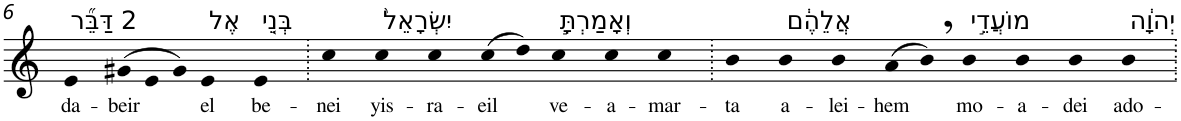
**kern	**text
*part1	*part1
*staff1	*staff1
*I"Piano	*
*I'Pno	*
!!LO:PB:g=z
*clefG2	*
*k[]	*
=6	=6
!LO:TX:a:t=2 דַּבֵּ֞ר	!
!	!LO:LY:b
4e	da-
*Xtuplet	*
!	!LO:LY:b
(>12g#X	-beir
12e	.
12g#)	.
!LO:TX:a:t=אֶל	!
!	!LO:LY:b
4e	el
!LO:TX:a:t=בְּנֵ֤י	!
!	!LO:LY:b
4e	be-
=7.	=7.
!	!LO:LY:b
4cc	-nei
!LO:TX:a:t=יִשְׂרָאֵל֙	!
!	!LO:LY:b
4cc	yis-
!	!LO:LY:b
4cc	-ra-
!	!LO:LY:b
(>8cc	-eil
8dd)	.
!LO:TX:a:t=וְאָמַרְתָּ֣	!
!	!LO:LY:b
4cc	ve-
!	!LO:LY:b
4cc	-a-
!	!LO:LY:b
4cc	-mar-
=8.	=8.
!	!LO:LY:b
4b	-ta
!LO:TX:a:t=אֲלֵהֶ֔ם	!
!	!LO:LY:b
4b	a-
!	!LO:LY:b
4b	-lei-
!	!LO:LY:b
(>8a	-hem
8b,)	.
!LO:TX:a:t=מוֹעֲדֵ֣י	!
!	!LO:LY:b
4b	mo-
!	!LO:LY:b
4b	-a-
!	!LO:LY:b
4b	-dei
!LO:TX:a:t=יְהוָ֔ה	!
!	!LO:LY:b
4b	ado-
=.	=.
*-	*-
